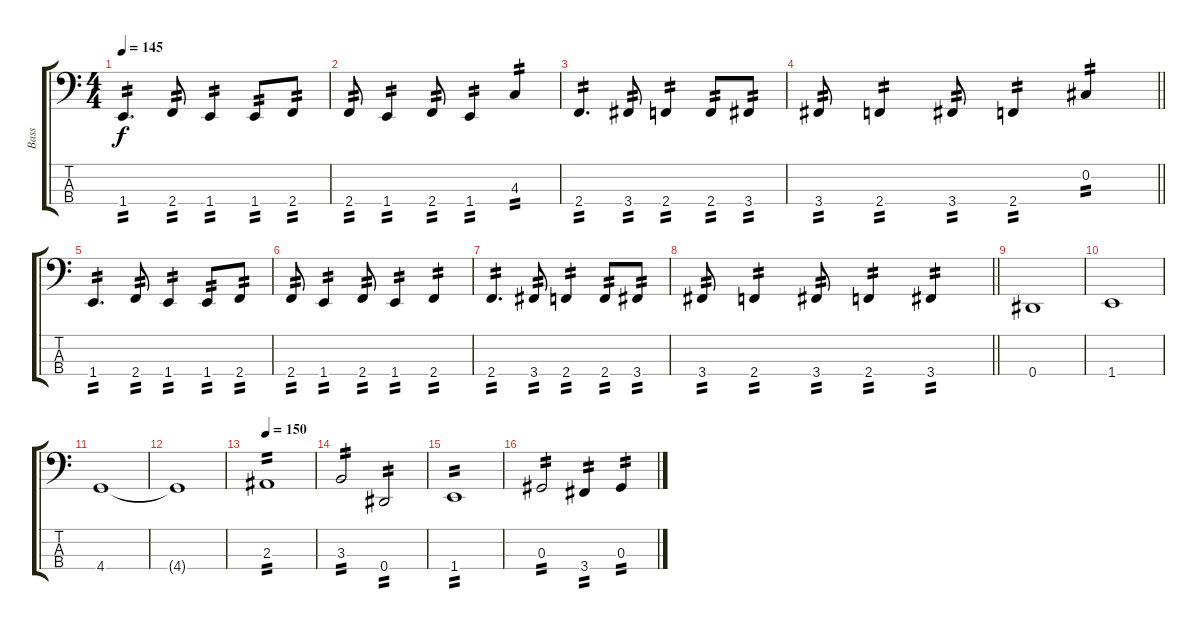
\track ("Bass" "Bass") {instrument electricbasspick}
\staff {score tabs}
\tuning (Gb2 Db2 Ab1 Eb1) {hide}
\ts (4 4)
\tempo 145
\clef f4
\ks c
1.4.4{d tp 2 dy f} 2.4.8{tp 2} 1.4.4{tp 2} 1.4.8{tp 2} 2.4.8{tp 2} |
2.4.8{tp 2} 1.4.4{tp 2} 2.4.8{tp 2} 1.4.4{tp 2} 4.3.4{tp 2} |
2.4.4{d tp 2} 3.4.8{tp 2} 2.4.4{tp 2} 2.4.8{tp 2} 3.4.8{tp 2} |
\barLineRight lightlight
3.4.8{tp 2} 2.4.4{tp 2} 3.4.8{tp 2} 2.4.4{tp 2} 0.2.4{tp 2} |
1.4.4{d tp 2} 2.4.8{tp 2} 1.4.4{tp 2} 1.4.8{tp 2} 2.4.8{tp 2} |
2.4.8{tp 2} 1.4.4{tp 2} 2.4.8{tp 2} 1.4.4{tp 2} 2.4.4{tp 2} |
2.4.4{d tp 2} 3.4.8{tp 2} 2.4.4{tp 2} 2.4.8{tp 2} 3.4.8{tp 2} |
\barLineRight lightlight
3.4.8{tp 2} 2.4.4{tp 2} 3.4.8{tp 2} 2.4.4{tp 2} 3.4.4{tp 2} |
0.4.1 |
1.4.1 |
4.4.1 |
4.4{t}.1 |
\tempo 150
2.3.1{tp 2} |
3.3.2{tp 2} 0.4.2{tp 2} |
1.4.1{tp 2} |
0.3.2{tp 2} 3.4.4{tp 2} 0.3.4{tp 2}
